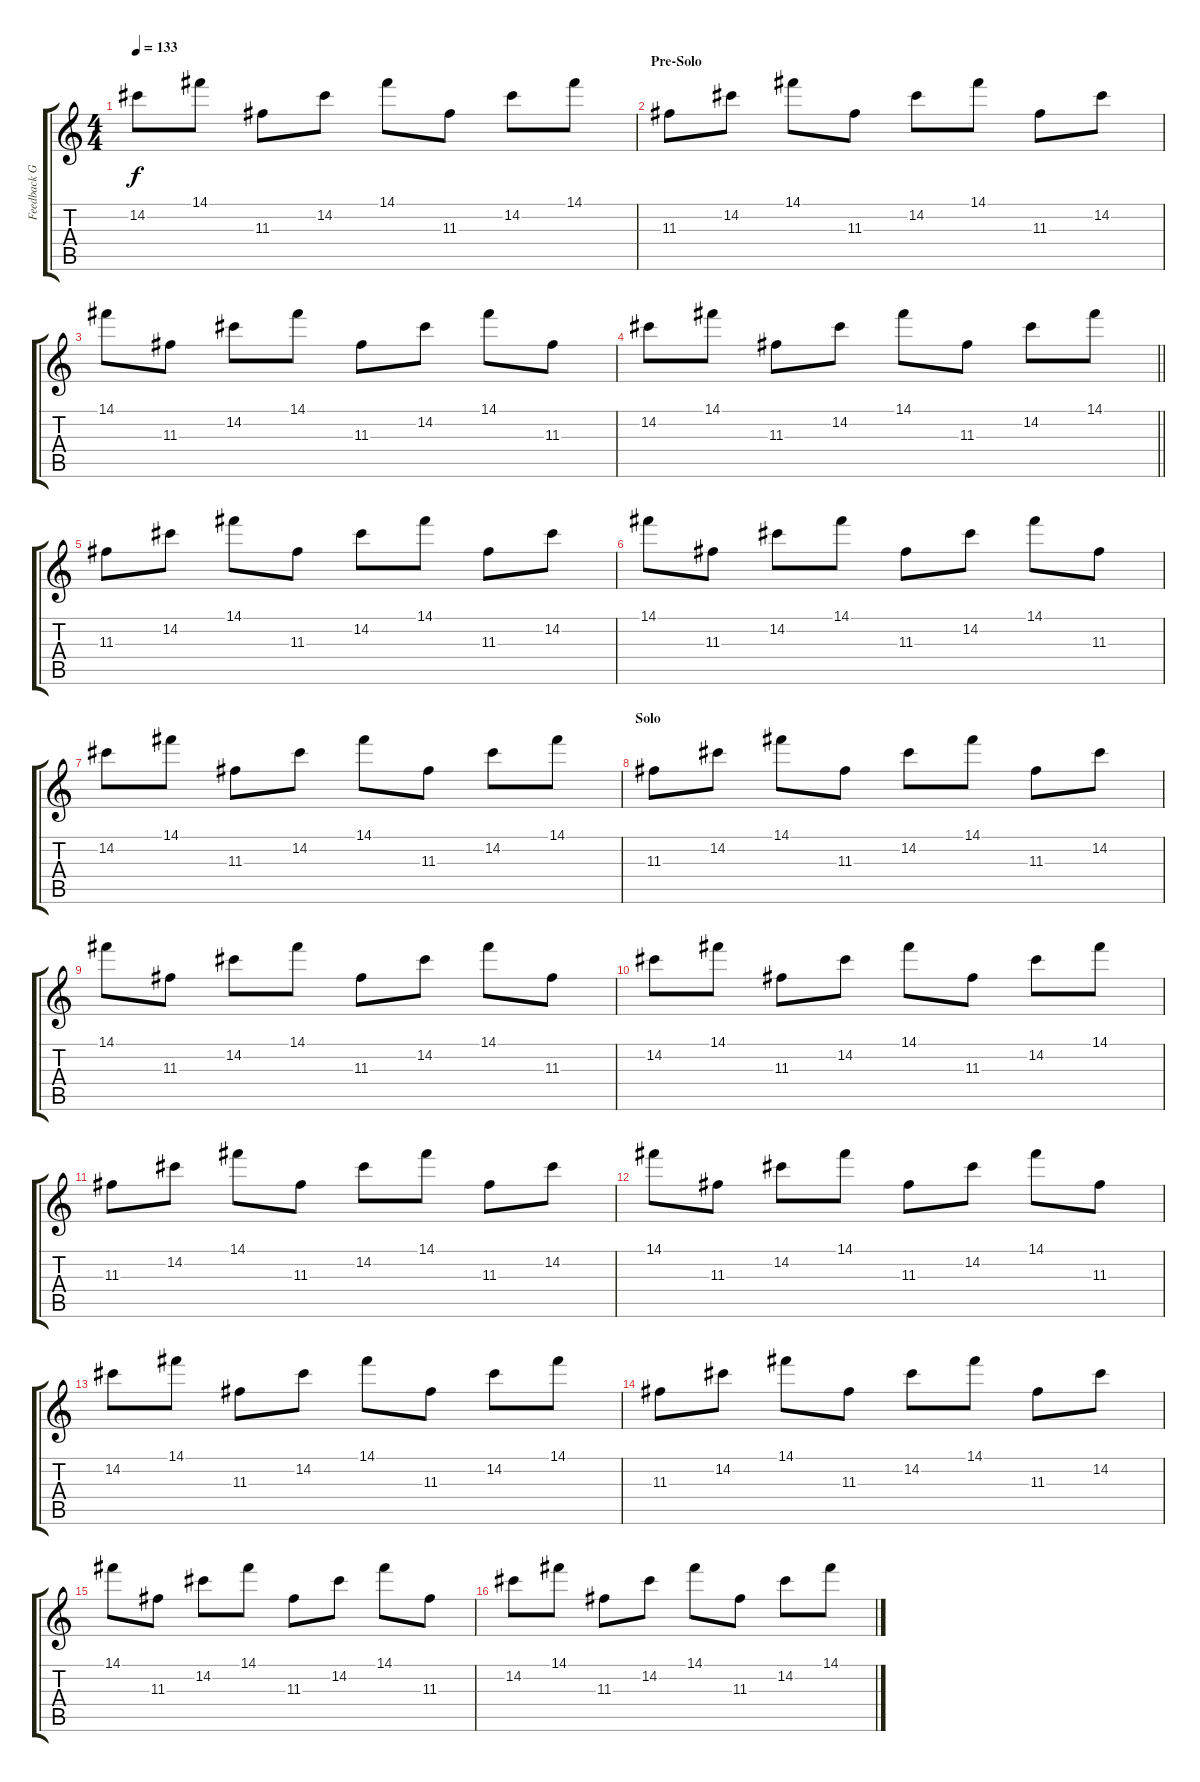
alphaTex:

\track ("Feedback Guitar [Rick Nielsen]" "Feedback G") {instrument distortionguitar}
\staff {score tabs}
\tuning (E4 B3 G3 D3 A2 E2) {hide}
\ts (4 4)
\tempo 133
\clef g2
\ks c
14.2.8{dy f} 14.1.8 11.3.8 14.2.8 14.1.8 11.3.8 14.2.8 14.1.8 |
\section ("" "Pre-Solo")
11.3.8 14.2.8 14.1.8 11.3.8 14.2.8 14.1.8 11.3.8 14.2.8 |
14.1.8 11.3.8 14.2.8 14.1.8 11.3.8 14.2.8 14.1.8 11.3.8 |
\barLineRight lightlight
14.2.8 14.1.8 11.3.8 14.2.8 14.1.8 11.3.8 14.2.8 14.1.8 |
11.3.8 14.2.8 14.1.8 11.3.8 14.2.8 14.1.8 11.3.8 14.2.8 |
14.1.8 11.3.8 14.2.8 14.1.8 11.3.8 14.2.8 14.1.8 11.3.8 |
14.2.8 14.1.8 11.3.8 14.2.8 14.1.8 11.3.8 14.2.8 14.1.8 |
\section ("" "Solo")
11.3.8 14.2.8 14.1.8 11.3.8 14.2.8 14.1.8 11.3.8 14.2.8 |
14.1.8 11.3.8 14.2.8 14.1.8 11.3.8 14.2.8 14.1.8 11.3.8 |
14.2.8 14.1.8 11.3.8 14.2.8 14.1.8 11.3.8 14.2.8 14.1.8 |
11.3.8 14.2.8 14.1.8 11.3.8 14.2.8 14.1.8 11.3.8 14.2.8 |
14.1.8 11.3.8 14.2.8 14.1.8 11.3.8 14.2.8 14.1.8 11.3.8 |
14.2.8 14.1.8 11.3.8 14.2.8 14.1.8 11.3.8 14.2.8 14.1.8 |
11.3.8 14.2.8 14.1.8 11.3.8 14.2.8 14.1.8 11.3.8 14.2.8 |
14.1.8 11.3.8 14.2.8 14.1.8 11.3.8 14.2.8 14.1.8 11.3.8 |
14.2.8 14.1.8 11.3.8 14.2.8 14.1.8 11.3.8 14.2.8 14.1.8
